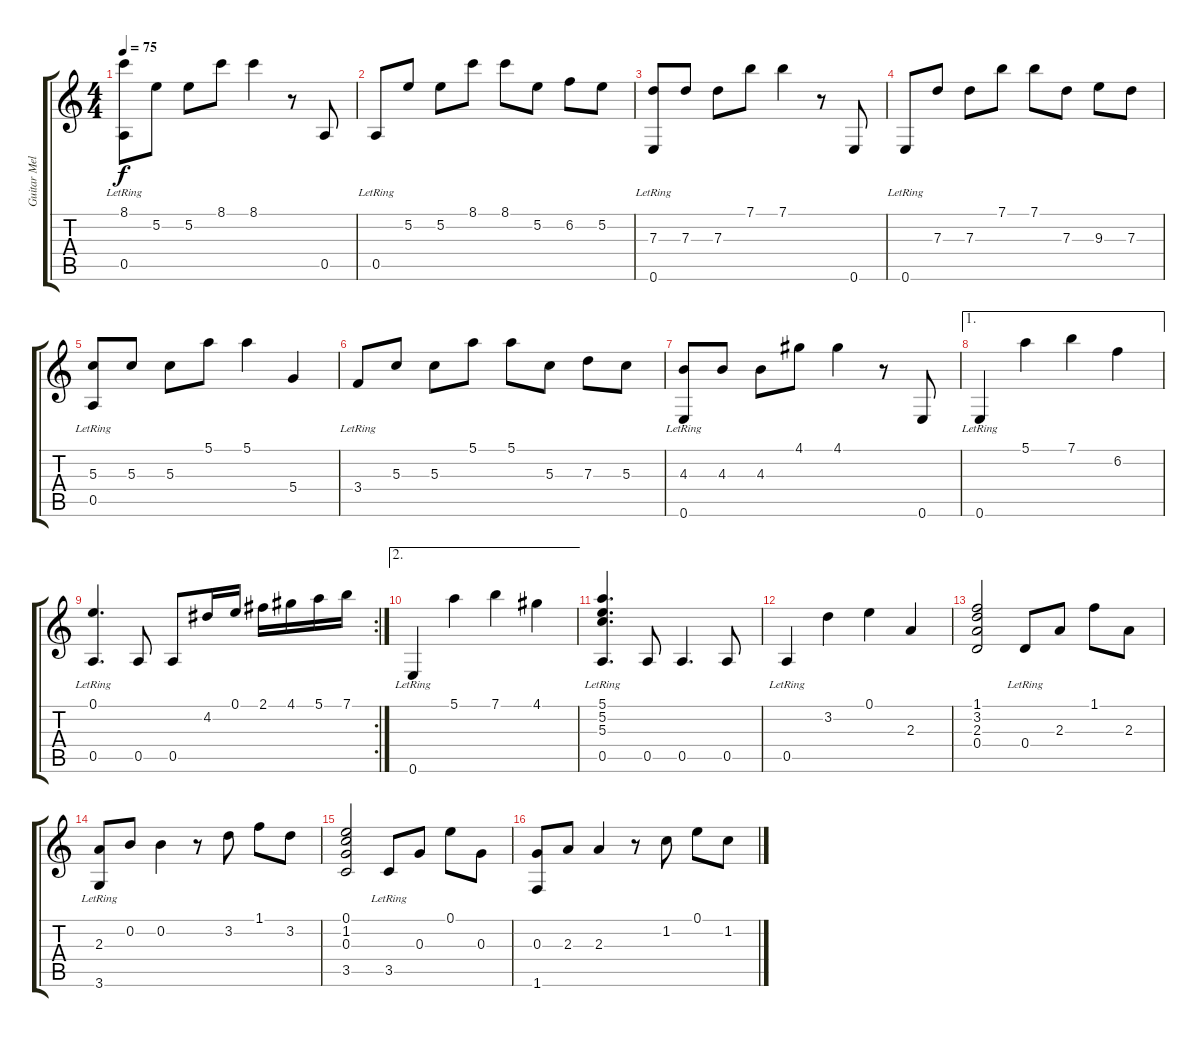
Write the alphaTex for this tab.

\track ("Guitar Melody" "Guitar Mel") {instrument acousticguitarnylon}
\staff {score tabs}
\tuning (E4 B3 G3 D3 A2 E2) {hide}
\ts (4 4)
\tempo 75
\clef g2
\ks c
(8.1 0.5{lr}).8{dy f instrument acousticguitarnylon} 5.2.8 5.2.8 8.1.8 8.1.4 r.8 0.5.8 |
0.5{lr}.8 5.2.8 5.2.8 8.1.8 8.1.8 5.2.8 6.2.8 5.2.8 |
(7.3 0.6{lr}).8 7.3.8 7.3.8 7.1.8 7.1.4 r.8 0.6.8 |
0.6{lr}.8 7.3.8 7.3.8 7.1.8 7.1.8 7.3.8 9.3.8 7.3.8 |
(5.3 0.5{lr}).8 5.3.8 5.3.8 5.1.8 5.1.4 5.4.4 |
3.4{lr}.8 5.3.8 5.3.8 5.1.8 5.1.8 5.3.8 7.3.8 5.3.8 |
(4.3 0.6{lr}).8 4.3.8 4.3.8 4.1.8 4.1.4 r.8 0.6.8 |
\ae 1
0.6{lr}.4 5.1.4 7.1.4 6.2.4 |
\rc 2
(0.1{lr} 0.5).4{d} 0.5.8 0.5.8 4.2.16 0.1.16 2.1.16 4.1.16 5.1.16 7.1.16 |
\ae 2
0.6{lr}.4 5.1.4 7.1.4 4.1.4 |
(5.1{lr} 5.2{lr} 5.3{lr} 0.5).4{d} 0.5.8 0.5.4{d} 0.5.8 |
0.5{lr}.4 3.2.4 0.1.4 2.3.4 |
(1.1 3.2 2.3 0.4).2 0.4{lr}.8 2.3.8 1.1.8 2.3.8 |
(2.3 3.6{lr}).8 0.2.8 0.2.4 r.8 3.2.8 1.1.8 3.2.8 |
(0.1 1.2 0.3 3.5).2 3.5{lr}.8 0.3.8 0.1.8 0.3.8 |
(0.3 1.6).8 2.3.8 2.3.4 r.8 1.2.8 0.1.8 1.2.8
